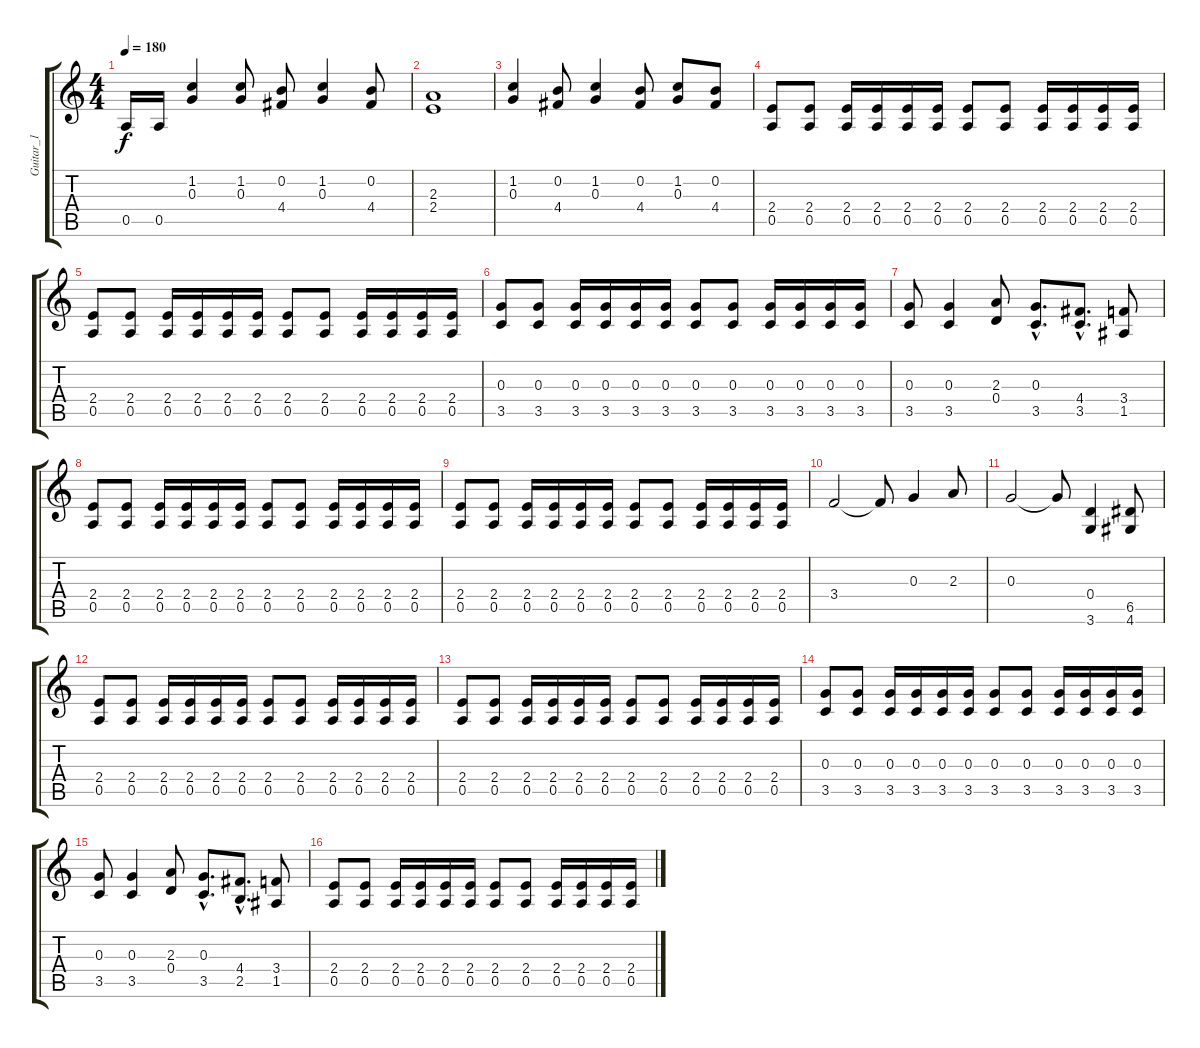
\track ("Guitar_1" "Guitar_1") {instrument distortionguitar}
\staff {score tabs}
\tuning (E4 B3 G3 D3 A2 E2) {hide}
\ts (4 4)
\tempo 180
\clef g2
\ks c
0.5.16{dy f} 0.5.16 (1.2 0.3).4 (1.2 0.3).8 (0.2 4.4).8 (1.2 0.3).4 (0.2 4.4).8 |
(2.3 2.4).1 |
(1.2 0.3).4 (0.2 4.4).8 (1.2 0.3).4 (0.2 4.4).8 (1.2 0.3).8 (0.2 4.4).8 |
(2.4 0.5).8 (2.4 0.5).8 (2.4 0.5).16 (2.4 0.5).16 (2.4 0.5).16 (2.4 0.5).16 (2.4 0.5).8 (2.4 0.5).8 (2.4 0.5).16 (2.4 0.5).16 (2.4 0.5).16 (2.4 0.5).16 |
(2.4 0.5).8 (2.4 0.5).8 (2.4 0.5).16 (2.4 0.5).16 (2.4 0.5).16 (2.4 0.5).16 (2.4 0.5).8 (2.4 0.5).8 (2.4 0.5).16 (2.4 0.5).16 (2.4 0.5).16 (2.4 0.5).16 |
(0.3 3.5).8 (0.3 3.5).8 (0.3 3.5).16 (0.3 3.5).16 (0.3 3.5).16 (0.3 3.5).16 (0.3 3.5).8 (0.3 3.5).8 (0.3 3.5).16 (0.3 3.5).16 (0.3 3.5).16 (0.3 3.5).16 |
(0.3 3.5).8 (0.3 3.5).4 (2.3 0.4).8 (0.3{hac} 3.5{hac}).8{d} (4.4{hac} 3.5{hac}).8{d} (3.4 1.5).8 |
(2.4 0.5).8 (2.4 0.5).8 (2.4 0.5).16 (2.4 0.5).16 (2.4 0.5).16 (2.4 0.5).16 (2.4 0.5).8 (2.4 0.5).8 (2.4 0.5).16 (2.4 0.5).16 (2.4 0.5).16 (2.4 0.5).16 |
(2.4 0.5).8 (2.4 0.5).8 (2.4 0.5).16 (2.4 0.5).16 (2.4 0.5).16 (2.4 0.5).16 (2.4 0.5).8 (2.4 0.5).8 (2.4 0.5).16 (2.4 0.5).16 (2.4 0.5).16 (2.4 0.5).16 |
3.4.2 3.4{t}.8 0.3.4 2.3.8 |
0.3.2 0.3{t}.8 (0.4 3.6).4 (6.5 4.6).8 |
(2.4 0.5).8 (2.4 0.5).8 (2.4 0.5).16 (2.4 0.5).16 (2.4 0.5).16 (2.4 0.5).16 (2.4 0.5).8 (2.4 0.5).8 (2.4 0.5).16 (2.4 0.5).16 (2.4 0.5).16 (2.4 0.5).16 |
(2.4 0.5).8 (2.4 0.5).8 (2.4 0.5).16 (2.4 0.5).16 (2.4 0.5).16 (2.4 0.5).16 (2.4 0.5).8 (2.4 0.5).8 (2.4 0.5).16 (2.4 0.5).16 (2.4 0.5).16 (2.4 0.5).16 |
(0.3 3.5).8 (0.3 3.5).8 (0.3 3.5).16 (0.3 3.5).16 (0.3 3.5).16 (0.3 3.5).16 (0.3 3.5).8 (0.3 3.5).8 (0.3 3.5).16 (0.3 3.5).16 (0.3 3.5).16 (0.3 3.5).16 |
(0.3 3.5).8 (0.3 3.5).4 (2.3 0.4).8 (0.3{hac} 3.5{hac}).8{d} (4.4{hac} 2.5{hac}).8{d} (3.4 1.5).8 |
(2.4 0.5).8 (2.4 0.5).8 (2.4 0.5).16 (2.4 0.5).16 (2.4 0.5).16 (2.4 0.5).16 (2.4 0.5).8 (2.4 0.5).8 (2.4 0.5).16 (2.4 0.5).16 (2.4 0.5).16 (2.4 0.5).16
